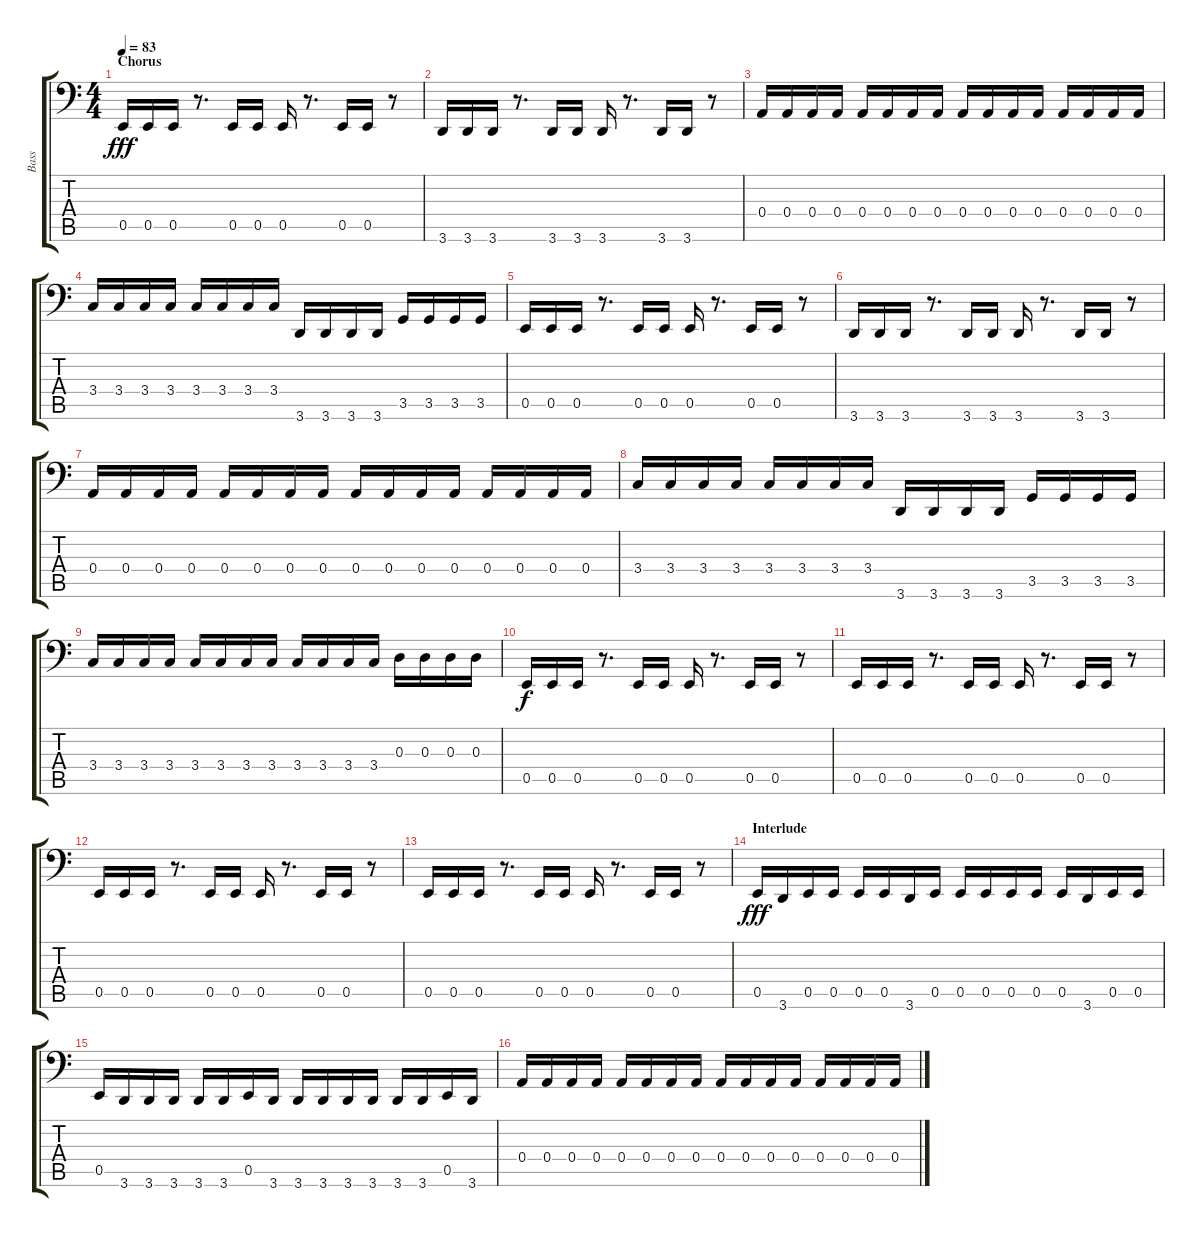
\track ("Bass" "Bass") {instrument fretlessbass}
\staff {score tabs}
\tuning (C3 G2 D2 A1 E1 B0) {hide}
\ts (4 4)
\section ("" "Chorus")
\tempo 83
\clef f4
\ks c
0.5.16{dy fff} 0.5.16 0.5.16 r.8{d} 0.5.16 0.5.16 0.5.16 r.8{d} 0.5.16 0.5.16 r.8 |
3.6.16 3.6.16 3.6.16 r.8{d} 3.6.16 3.6.16 3.6.16 r.8{d} 3.6.16 3.6.16 r.8 |
0.4.16 0.4.16 0.4.16 0.4.16 0.4.16 0.4.16 0.4.16 0.4.16 0.4.16 0.4.16 0.4.16 0.4.16 0.4.16 0.4.16 0.4.16 0.4.16 |
3.4.16 3.4.16 3.4.16 3.4.16 3.4.16 3.4.16 3.4.16 3.4.16 3.6.16 3.6.16 3.6.16 3.6.16 3.5.16 3.5.16 3.5.16 3.5.16 |
0.5.16 0.5.16 0.5.16 r.8{d} 0.5.16 0.5.16 0.5.16 r.8{d} 0.5.16 0.5.16 r.8 |
3.6.16 3.6.16 3.6.16 r.8{d} 3.6.16 3.6.16 3.6.16 r.8{d} 3.6.16 3.6.16 r.8 |
0.4.16 0.4.16 0.4.16 0.4.16 0.4.16 0.4.16 0.4.16 0.4.16 0.4.16 0.4.16 0.4.16 0.4.16 0.4.16 0.4.16 0.4.16 0.4.16 |
3.4.16 3.4.16 3.4.16 3.4.16 3.4.16 3.4.16 3.4.16 3.4.16 3.6.16 3.6.16 3.6.16 3.6.16 3.5.16 3.5.16 3.5.16 3.5.16 |
3.4.16 3.4.16 3.4.16 3.4.16 3.4.16 3.4.16 3.4.16 3.4.16 3.4.16 3.4.16 3.4.16 3.4.16 0.3.16 0.3.16 0.3.16 0.3.16 |
0.5.16{dy f} 0.5.16 0.5.16 r.8{d} 0.5.16 0.5.16 0.5.16 r.8{d} 0.5.16 0.5.16 r.8 |
0.5.16 0.5.16 0.5.16 r.8{d} 0.5.16 0.5.16 0.5.16 r.8{d} 0.5.16 0.5.16 r.8 |
0.5.16 0.5.16 0.5.16 r.8{d} 0.5.16 0.5.16 0.5.16 r.8{d} 0.5.16 0.5.16 r.8 |
0.5.16 0.5.16 0.5.16 r.8{d} 0.5.16 0.5.16 0.5.16 r.8{d} 0.5.16 0.5.16 r.8 |
\section ("" "Interlude")
0.5.16{dy fff} 3.6.16 0.5.16 0.5.16 0.5.16 0.5.16 3.6.16 0.5.16 0.5.16 0.5.16 0.5.16 0.5.16 0.5.16 3.6.16 0.5.16 0.5.16 |
0.5.16 3.6.16 3.6.16 3.6.16 3.6.16 3.6.16 0.5.16 3.6.16 3.6.16 3.6.16 3.6.16 3.6.16 3.6.16 3.6.16 0.5.16 3.6.16 |
0.4.16 0.4.16 0.4.16 0.4.16 0.4.16 0.4.16 0.4.16 0.4.16 0.4.16 0.4.16 0.4.16 0.4.16 0.4.16 0.4.16 0.4.16 0.4.16
